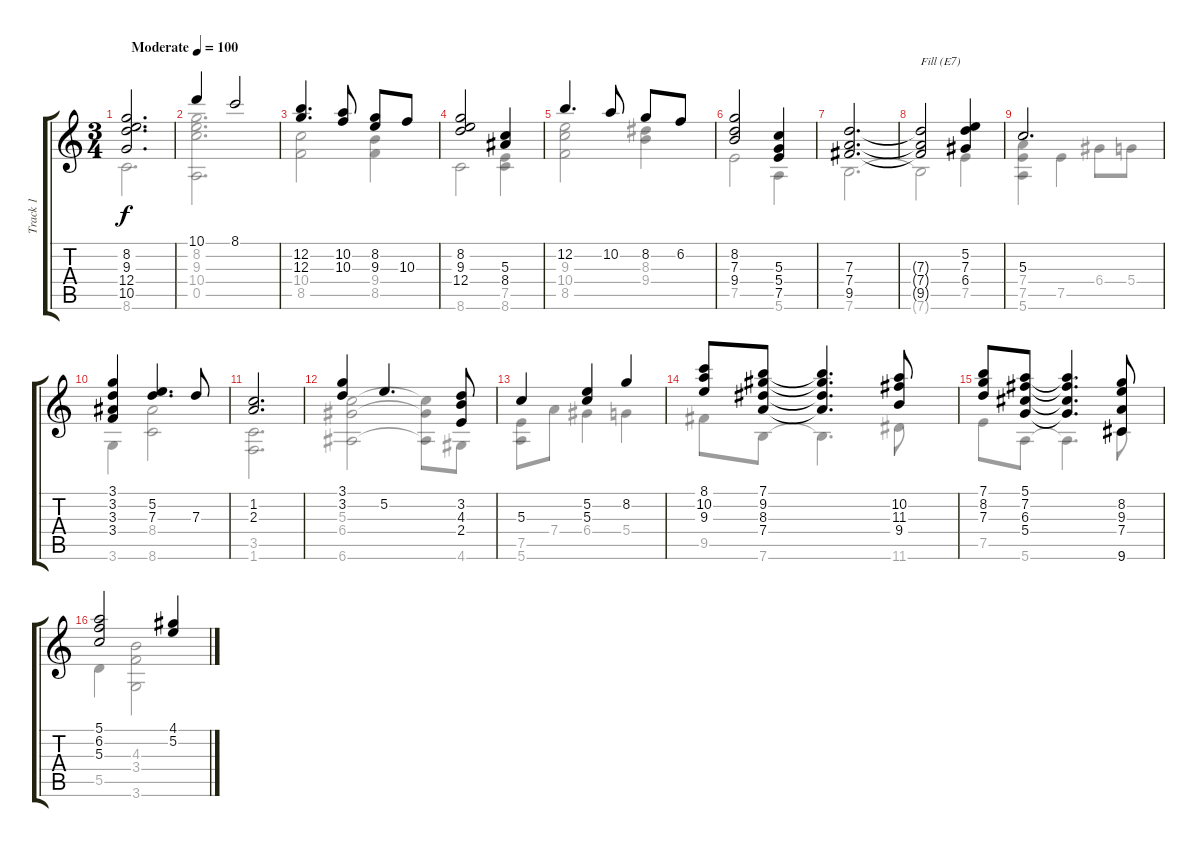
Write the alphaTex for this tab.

\track ("Track 1" "Track 1") {instrument electricguitarjazz}
\staff {score tabs}
\tuning (E4 B3 G3 D3 A2 E2) {hide}
\voice
\ts (3 4)
\tempo (100 "Moderate")
\clef g2
\ks c
(8.2 9.3 12.4 10.5).2{d dy f instrument electricguitarjazz} |
10.1.4 8.1.2 |
(12.2 12.3).4{d} (10.2 10.3).8 (8.2 9.3).8 10.3.8 |
(8.2 9.3 12.4).2 (5.3 8.4).4 |
12.2.4{d} 10.2.8 8.2.8 6.2.8 |
(8.2 7.3 9.4).2 (5.3 5.4 7.5).4 |
(7.3 7.4 9.5).2{d} |
(7.3{t} 7.4{t} 9.5{t}).2{txt "Fill (E7)"} (5.2 7.3 6.4).4 |
5.3.2{d} |
(3.1 3.2 3.3 3.4).4 (5.2 7.3).4{d} 7.3.8 |
(1.2 2.3).2{d} |
(3.1 3.2).4 5.2.4{d} (3.2 4.3 2.4).8 |
5.3.4 (5.2 5.3).4 8.2.4 |
(8.1 10.2 9.3).8 (7.1 9.2 8.3 7.4).8 (7.1{t} 9.2{t} 8.3{t} 7.4{t}).4{d} (10.2 11.3 9.4).8 |
(7.1 8.2 7.3).8 (5.1 7.2 6.3 5.4).8 (5.1{t} 7.2{t} 6.3{t} 5.4{t}).4{d} (8.2 9.3 7.4 9.6).8 |
(5.1 6.2 5.3).2 (4.1 5.2).4
\voice
\clef g2
\ottava regular
\simile none
\ks c
8.6.2{d dy f} |
(8.2 9.3 10.4 0.5).2{d} |
(10.4 8.5).2 (9.4 8.5).4 |
8.6.2 (7.5 8.6).4 |
(9.3 10.4 8.5).2 (8.3 9.4).4 |
7.5.2 5.6.4 |
7.6.2{d} |
7.6{t}.2 7.5.4 |
(7.4 7.5 5.6).4 7.5.4 6.4.8 5.4.8 |
3.6.4 (8.4 8.6).2 |
(3.5 1.6).2{d} |
(5.3 6.4 6.6).2 (5.3{t} 6.4{t} 6.6{t}).8 4.6.8 |
(7.5 5.6).8 7.4.8 6.4.4 5.4.4 |
9.5.8 7.6.8 7.6{t}.4{d} 11.6.8 |
7.5.8 5.6.8 5.6{t}.4{d} 9.6.8 |
5.5.4 (4.3 3.4 3.6).2
